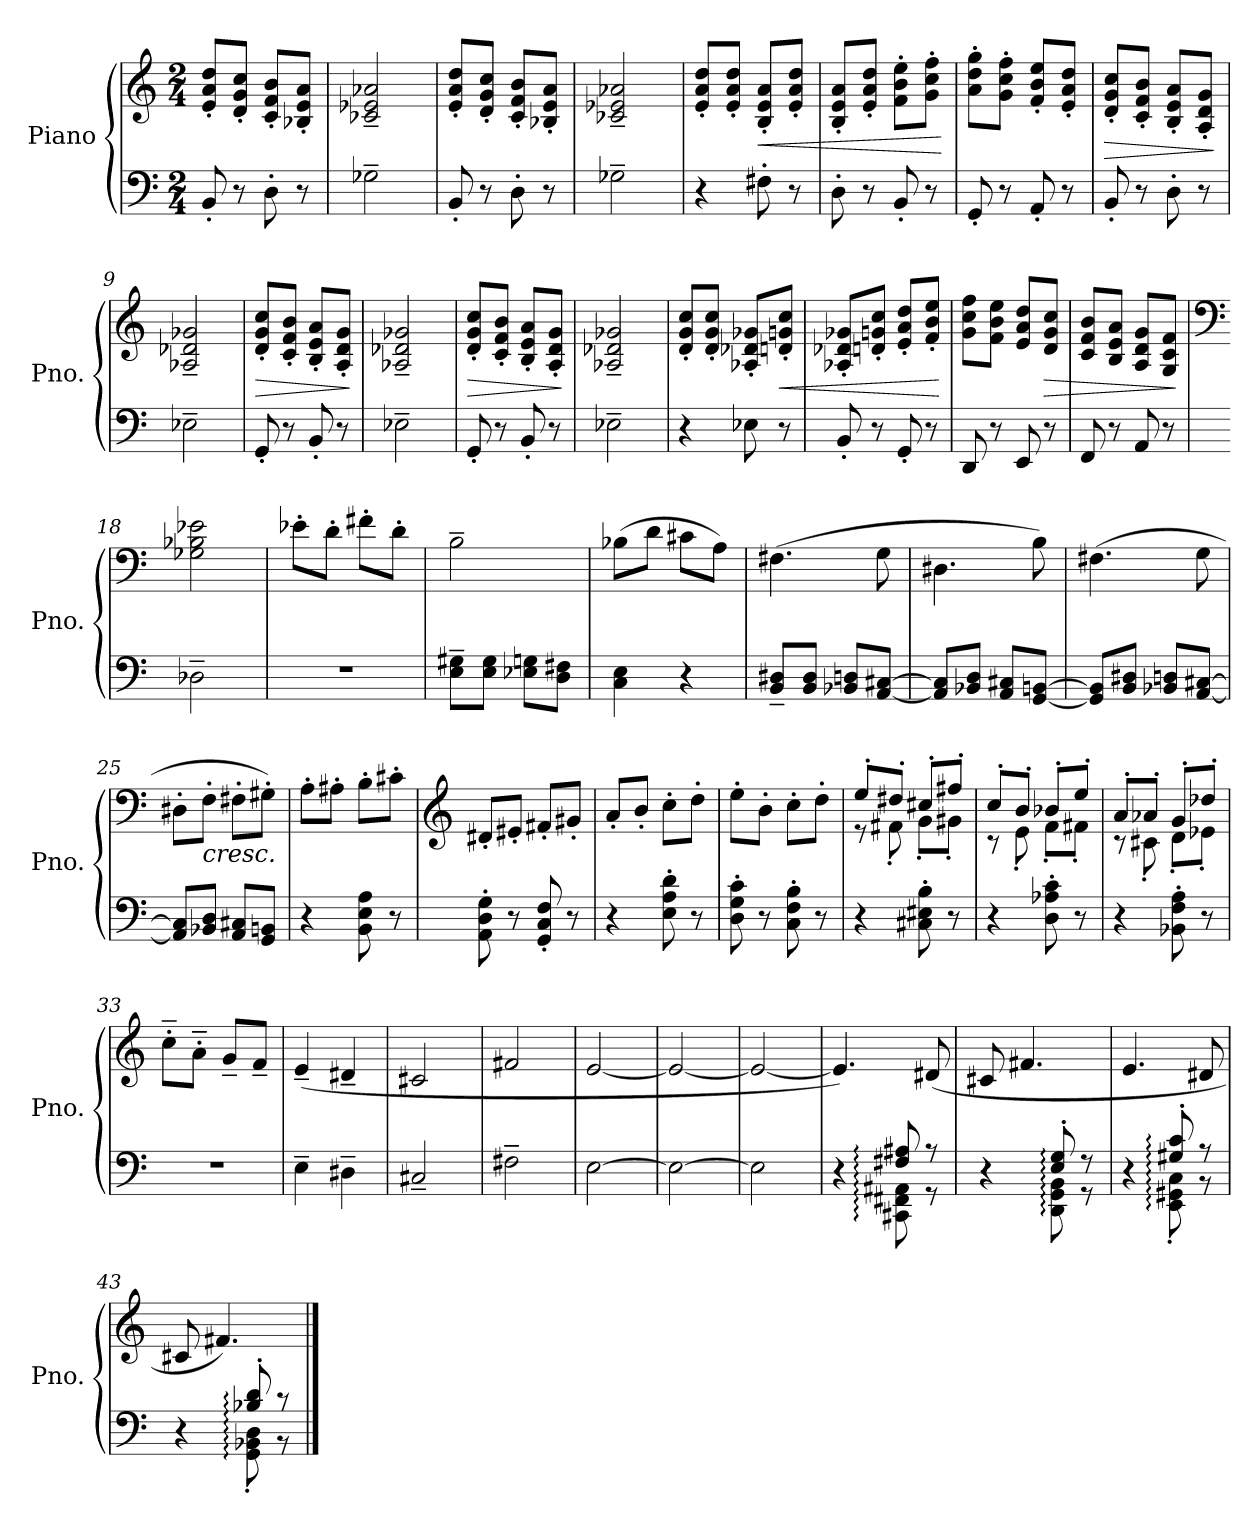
**kern	**kern	**dynam
*part1	*part1	*part1
*staff2	*staff1	*staff1/2
*I"Piano	*	*
*I'Pno.	*	*
*clefF4	*clefG2	*
*k[]	*k[]	*
*M2/4	*M2/4	*
*MM112	*MM112	*
=1	=1	=1
8BB'/	8e/' 8a/' 8dd/'L	.
8r	8d/' 8g/' 8cc/'J	.
8D'\	8c/' 8f/' 8b/'L	.
8r	8B-X/' 8e/' 8a/'J	.
=2	=2	=2
2G-X~\	2c-X/~ 2e-X/~ 2a-X/~	.
=3	=3	=3
8BB'/	8e/' 8a/' 8dd/'L	.
8r	8d/' 8g/' 8cc/'J	.
8D'\	8c/' 8f/' 8b/'L	.
8r	8B-X/' 8e/' 8a/'J	.
=4	=4	=4
2G-X~\	2c-X/~ 2e-X/~ 2a-X/~	.
=5	=5	=5
4r	8e/' 8a/' 8dd/'L	.
.	8e/' 8a/' 8dd/'J	.
!	!	!LO:HP:b
8F#X'\	8B/' 8e/' 8a/'L	<
8r	8e/' 8a/' 8dd/'J	.
=6	=6	=6
8D'\	8B/' 8e/' 8a/'L	.
8r	8e/' 8a/' 8dd/'J	.
8BB'/	8f\' 8b\' 8ee\'L	.
8r	8g\' 8cc\' 8ff\'J	.
.	.	[
=7	=7	=7
*	*MM207	*
8GG'/	8a\' 8dd\' 8gg\'L	.
8r	8g\' 8cc\' 8ff\'J	.
8AA'/	8f/' 8b/' 8ee/'L	.
8r	8e/' 8a/' 8dd/'J	.
=8	=8	=8
!	!	!LO:HP:b
8BB'/	8d/' 8g/' 8cc/'L	>
8r	8c/' 8f/' 8b/'J	.
8D'\	8B/' 8e/' 8a/'L	.
8r	8A/' 8d/' 8g/'J	.
.	.	]
!!LO:LB:g=z
=9	=9	=9
*	*MM112	*
2E-X~\	2A-X/~ 2d-X/~ 2g-X/~	.
=10	=10	=10
!	!	!LO:HP:b
8GG'/	8d/' 8g/' 8cc/'L	>
8r	8c/' 8f/' 8b/'J	.
8BB'/	8B/' 8e/' 8a/'L	.
8r	8A/' 8d/' 8g/'J	.
.	.	]
=11	=11	=11
2E-X~\	2A-X/~ 2d-X/~ 2g-X/~	.
=12	=12	=12
!	!	!LO:HP:b
8GG'/	8d/' 8g/' 8cc/'L	>
8r	8c/' 8f/' 8b/'J	.
8BB'/	8B/' 8e/' 8a/'L	.
8r	8A/' 8d/' 8g/'J	.
.	.	]
=13	=13	=13
2E-X~\	2A-X/~ 2d-X/~ 2g-X/~	.
=14	=14	=14
4r	8d/' 8g/' 8cc/'L	.
.	8d/' 8g/' 8cc/'J	.
8E-X\	8A-X/' 8d-X/' 8g-X/'L	.
!	!	!LO:HP:b
8r	8dn/' 8gn/' 8cc/'J	<
=15	=15	=15
8BB'/	8A-X/' 8d-X/' 8g-X/'L	.
8r	8dn/' 8gn/' 8cc/'J	.
8GG'/	8e/' 8a/' 8dd/'L	.
8r	8f/' 8b/' 8ee/'J	.
.	.	[
=16	=16	=16
8DD/	8g\ 8cc\ 8ff\L	.
8r	8f\ 8b\ 8ee\J	.
8EE/	8e/ 8a/ 8dd/L	.
!	!	!LO:HP:b
8r	8d/ 8g/ 8cc/J	>
!!LO:LB:g=z
=17	=17	=17
8FF/	8c/ 8f/ 8b/L	.
8r	8B/ 8e/ 8a/J	.
8AA/	8A/ 8d/ 8g/L	.
8r	8G/ 8c/ 8f/J	.
.	.	]
=18	=18	=18
*	*clefF4	*
2D-X~\	2G-X\ 2B-X\ 2e-X\	.
=19	=19	=19
*	*MM112	*
2r	8e-X'\L	.
.	8d'\J	.
.	8f#X'\L	.
.	8d'\J	.
=20	=20	=20
8E\~ 8G#X\~L	2B~\	.
8E\ 8G#\J	.	.
8E-X\ 8Gn\L	.	.
8D\ 8F#X\J	.	.
=21	=21	=21
4C\ 4E\	(>8B-X\L	.
.	8d\J	.
4r	8c#X\L	.
.	8A\J)	.
=22	=22	=22
8BB/~ 8D#X/~L	(>4.F#X\	.
8BB/ 8D#/J	.	.
8BB-X/ 8Dn/L	.	.
[8AA/ [8C#X/J	8G\	.
=23	=23	=23
8AA/] 8C#/]L	4.D#X\	.
8BB-X/ 8D/J	.	.
8AA/ 8C#X/L	.	.
[8GG/ [8BBn/J	8B\)	.
!!LO:LB:g=z
=24	=24	=24
8GG/] 8BB/]L	(>4.F#X\	.
8BB/ 8D#X/J	.	.
8BB-X/ 8Dn/L	.	.
[8AA/ [8C#X/J	8G\	.
=25	=25	=25
8AA/] 8C#/]L	8D#X'\L	.
!	!LO:TX:b:i:t=cresc.	!
8BB-X/ 8D/J	8F'\J	.
8AA/ 8C#X/L	8F#X'\L	.
8GG/ 8BBn/J	8G#X'\J)	.
=26	=26	=26
4r	8A'\L	.
.	8A#X'\J	.
8BB\ 8E\ 8A\	8B'\L	.
8r	8c#X'\J	.
=27	=27	=27
*	*clefG2	*
8AA\' 8D\' 8G\'	8d#X'/L	.
8r	8e#X'/J	.
8GG/' 8C/' 8F/'	8f#X'/L	.
8r	8g#X'/J	.
=28	=28	=28
4r	8a'/L	.
.	8b'/J	.
8E\' 8A\' 8d\'	8cc'\L	.
8r	8dd'\J	.
=29	=29	=29
8D\' 8G\' 8c\'	8ee'\L	.
8r	8b'\J	.
8C\' 8F\' 8B\'	8cc'\L	.
8r	8dd'\J	.
=30	=30	=30
*	*MM168	*
*	*^	*
4r	8ee'/L	8r	.
.	8dd#X'/J	8f#X'\	.
8C#X\' 8E#X\' 8B\'	8cc#X'/L	8g'\L	.
8r	8ff#X'/J	8g#X'\J	.
!!LO:LB:g=z	!!
=31	=31	=31	=31
4r	8cc'/L	8r	.
.	8b'/J	8e'\	.
8D\' 8A-X\' 8c\'	8b-X'/L	8f'\L	.
8r	8ee'/J	8f#X'\J	.
=32	=32	=32	=32
4r	8a'/L	8r	.
.	8a-X'/J	8c#X'\	.
8BB-X\' 8F\' 8A\'	8g'/L	8d'\L	.
8r	8dd-X'/J	8e-X'\J	.
*	*v	*v	*
=33	=33	=33
2r	8cc'~\L	.
.	8a'~\J	.
.	8g~/L	.
.	8f~/J	.
=34	=34	=34
*	*MM84	*
4E~\	(>4e~/	.
4D#X~\	4d#X~/	.
=35	=35	=35
2C#X~/	2c#X/	.
=36	=36	=36
2F#X~\	2f#X/	.
=37	=37	=37
[2E\	[2e/	.
=38	=38	=38
2E\_	2e/_	.
=39	=39	=39
2E\]	2e/_	.
=40	=40	=40
*	*MM69	*
*^	*	*
4r	4ryy	4.e/])	.
8F#X/: 8A#X/:	8CC#X\: 8FF#X\: 8AA#X\:	.	.
8r	8r	(>8d#X/	.
!!LO:LB:g=z
=41	=41	=41	=41
4r	4ryy	8c#X/	.
.	.	4.f#X/	.
8E/:' 8G/:'	8DD\: 8GG\: 8BB\:	.	.
8r	8r	.	.
=42	=42	=42	=42
4r	4ryy	4.e/	.
8G#X/:' 8c/:'	8EE\:' 8GG#X\:' 8C\:'	.	.
8r	8r	8d#X/	.
=43	=43	=43	=43
4r	4ryy	8c#X/	.
.	.	4.f#X/)	.
8B-X/:' 8d/:'	8GG\:' 8BB-X\:' 8D\:'	.	.
8r	8r	.	.
*v	*v	*	*
==	==	==
*-	*-	*-
